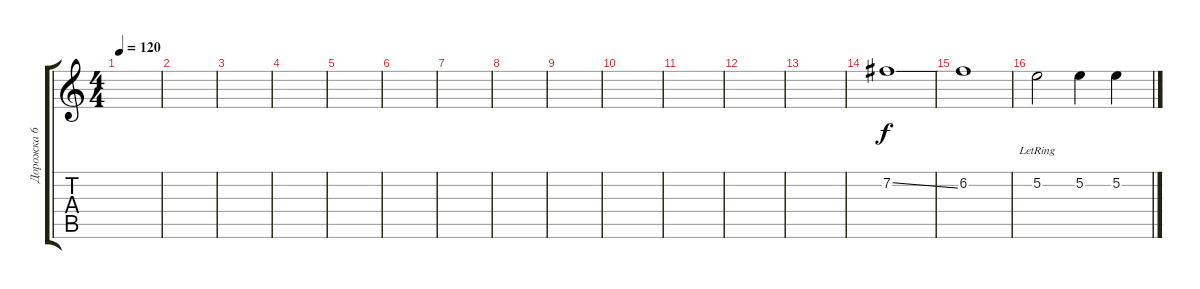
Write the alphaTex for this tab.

\track ("Дорожка 6" "Дорожка 6") {instrument distortionguitar}
\staff {score tabs}
\tuning (E4 B3 G3 D3 A2 E2) {hide}
\ts (4 4)
\tempo 120
\clef g2
\ks c
|
|
|
|
|
|
|
|
|
|
|
|
|
7.2{ss}.1 |
6.2.1 |
5.2{lr}.2 5.2.4 5.2{ss}.4
